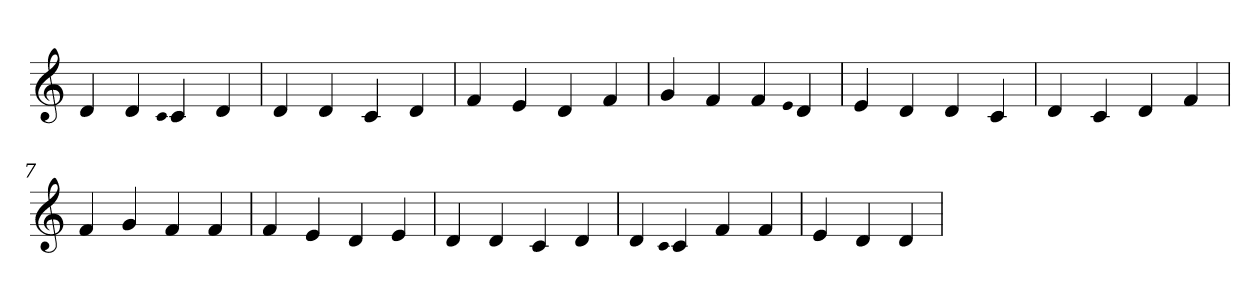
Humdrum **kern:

**kern
*part1
*staff1
*clefG2
=1
4d
4d
qqc
4c
4d
=2
4d
4d
4c
4d
=3
4f
4e
4d
4f
=4
4g
4f
4f
qqe
4d
=5
4e
4d
4d
4c
=6
4d
4c
4d
4f
=7
4f
4g
4f
4f
=8
4f
4e
4d
4e
=9
4d
4d
4c
4d
=10
4d
qqc
4c
4f
4f
=11
4e
4d
4d
=
*-
